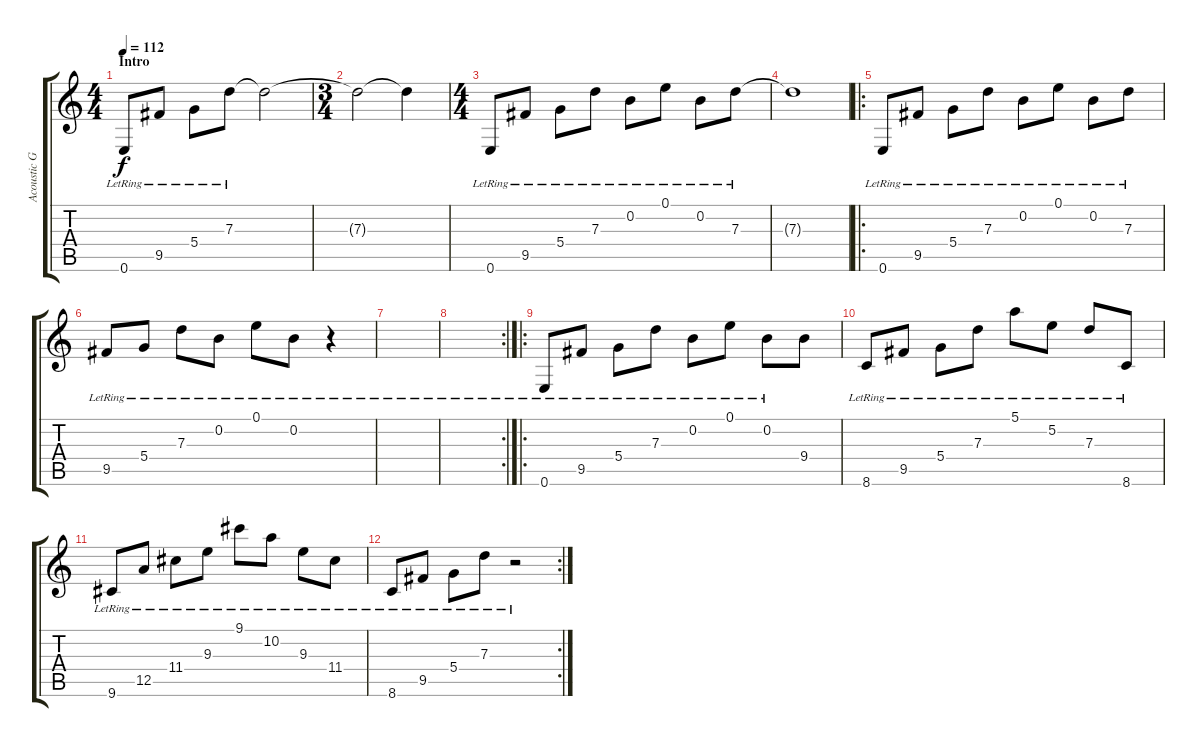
\track ("Acoustic Guitar (Dave Mustaine)" "Acoustic G") {instrument acousticguitarsteel}
\staff {score tabs}
\tuning (E4 B3 G3 D3 A2 E2) {hide}
\ts (4 4)
\section ("" "Intro")
\tempo 112
\clef g2
\ks c
0.6{lr}.8{dy f instrument acousticguitarsteel} 9.5{lr}.8 5.4{lr}.8 7.3{lr}.8 7.3{t}.2 |
\ts (3 4)
7.3{t}.2 7.3{t}.4 |
\ts (4 4)
0.6{lr}.8 9.5{lr}.8 5.4{lr}.8 7.3{lr}.8 0.2{lr}.8 0.1{lr}.8 0.2{lr}.8 7.3{lr}.8 |
7.3{t}.1 |
\ro
0.6{lr}.8 9.5{lr}.8 5.4{lr}.8 7.3{lr}.8 0.2{lr}.8 0.1{lr}.8 0.2{lr}.8 7.3{lr}.8 |
9.5{lr}.8 5.4{lr}.8 7.3{lr}.8 0.2{lr}.8 0.1{lr}.8 0.2{lr}.8 r.4 |
|
\rc 2
|
\ro
0.6{lr}.8 9.5{lr}.8 5.4{lr}.8 7.3{lr}.8 0.2{lr}.8 0.1{lr}.8 0.2{lr}.8 9.4.8 |
8.6{lr}.8 9.5{lr}.8 5.4{lr}.8 7.3{lr}.8 5.1{lr}.8 5.2{lr}.8 7.3{lr}.8 8.6{lr}.8 |
9.6{lr}.8 12.5{lr}.8 11.4{lr}.8 9.3{lr}.8 9.1{lr}.8 10.2{lr}.8 9.3{lr}.8 11.4{lr}.8 |
\rc 2
8.6{lr}.8 9.5{lr}.8 5.4{lr}.8 7.3{lr}.8 r.2
